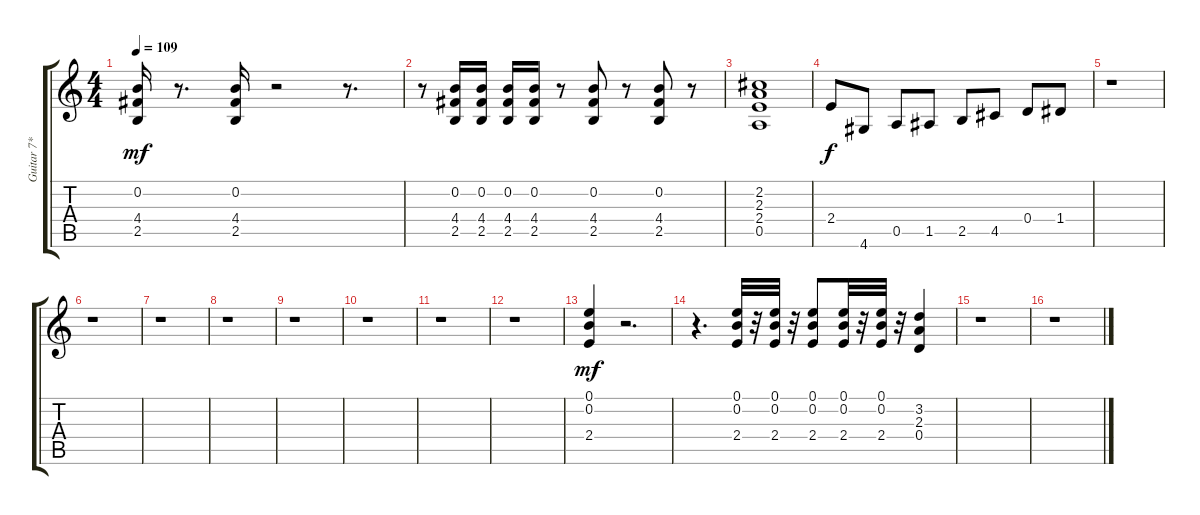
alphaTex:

\track ("Guitar 7*" "Guitar 7*") {instrument distortionguitar}
\staff {score tabs}
\tuning (E4 B3 G3 D3 A2 E2) {hide}
\ts (4 4)
\tempo 109
\clef g2
\ks c
(0.2 4.4 2.5).16{dy mf} r.8{d} (0.2 4.4 2.5).16 r.2 r.8{d} |
r.8 (0.2 4.4 2.5).16 (0.2 4.4 2.5).16 (0.2 4.4 2.5).16 (0.2 4.4 2.5).16 r.8 (0.2 4.4 2.5).8 r.8 (0.2 4.4 2.5).8 r.8 |
(2.2 2.3 2.4 0.5).1 |
2.4.8{dy f} 4.6.8 0.5.8 1.5.8 2.5.8 4.5.8 0.4.8 1.4.8 |
r.1 |
r.1 |
r.1 |
r.1 |
r.1 |
r.1 |
r.1 |
r.1 |
(0.1 0.2 2.4).4{dy mf} r.2{d} |
r.4{d} (0.1 0.2 2.4).32 r.32 (0.1 0.2 2.4).32 r.32 (0.1 0.2 2.4).8 (0.1 0.2 2.4).32 r.32 (0.1 0.2 2.4).32 r.32 (3.2 2.3 0.4).4 |
r.1 |
r.1
